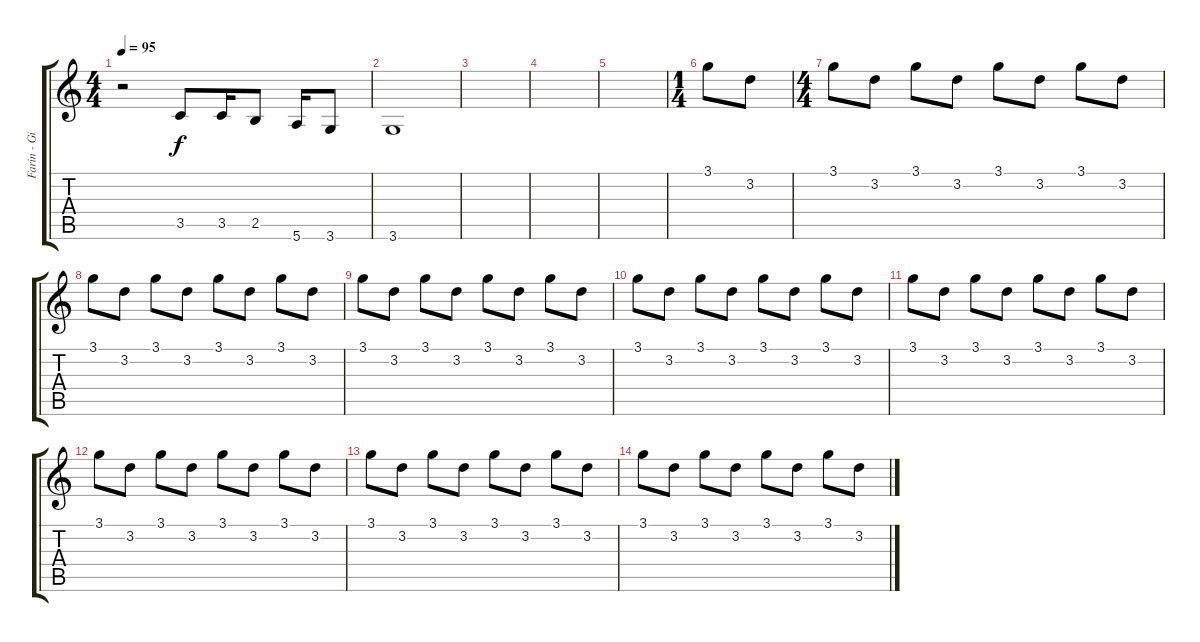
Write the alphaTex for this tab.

\track ("Farin - Gitarre (Verzerrt) 1" "Farin - Gi") {instrument distortionguitar}
\staff {score tabs}
\tuning (E4 B3 G3 D3 A2 E2) {hide}
\ts (4 4)
\tempo 95
\clef g2
\ks c
r.2{dy f} 3.5.8 3.5.16 2.5.8 5.6.16 3.6.8 |
3.6.1 |
|
|
|
\ts (1 4)
3.1.8 3.2.8 |
\ts (4 4)
3.1.8 3.2.8 3.1.8 3.2.8 3.1.8 3.2.8 3.1.8 3.2.8 |
3.1.8 3.2.8 3.1.8 3.2.8 3.1.8 3.2.8 3.1.8 3.2.8 |
3.1.8 3.2.8 3.1.8 3.2.8 3.1.8 3.2.8 3.1.8 3.2.8 |
3.1.8 3.2.8 3.1.8 3.2.8 3.1.8 3.2.8 3.1.8 3.2.8 |
3.1.8 3.2.8 3.1.8 3.2.8 3.1.8 3.2.8 3.1.8 3.2.8 |
3.1.8 3.2.8 3.1.8 3.2.8 3.1.8 3.2.8 3.1.8 3.2.8 |
3.1.8 3.2.8 3.1.8 3.2.8 3.1.8 3.2.8 3.1.8 3.2.8 |
3.1.8 3.2.8 3.1.8 3.2.8 3.1.8 3.2.8 3.1.8 3.2.8
